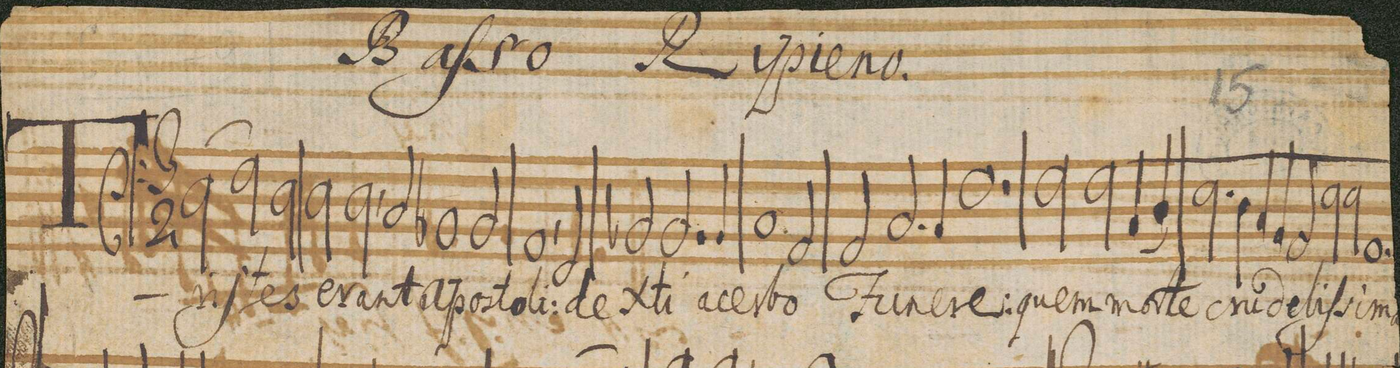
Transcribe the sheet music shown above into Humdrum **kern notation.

**kern	**text
*I"Basso Rypieno.	*
*clefF4	*
*k[]	*
*M3/2	*
*2\right	*
(2D\	Tri-
2F\)	.
2D\	-ſtes
=2	=2
2D\	e-
2D,<\	-rant
2C/	a-
=3-	=3
1BB-X	-po-
2BB-/	-sto-
=4	=4
1AA,<	-li
2FF/	de
=5	=5
2BB-X/	x-
2.BB-/	-ti
4BB-/	a-
=6	=6
1C	-cer-
2AA/	-bo
=7	=7
2AA/	Fu-
2.C/	-ne-
4C/	-re
=8-	=8
1.F	.
=9	=9
2F\	quem
2F\	mor-
(4C/	-te
4D/)	.
=10	=10
2.E\	cru-
4D\	.
4C/	.
4BB/	.
=11-	=11
2AA/	-de-
2E\	-liſ-
2E\	-si-
=12-	=12
1.AA	-ma
=13	=13
*-	*-
